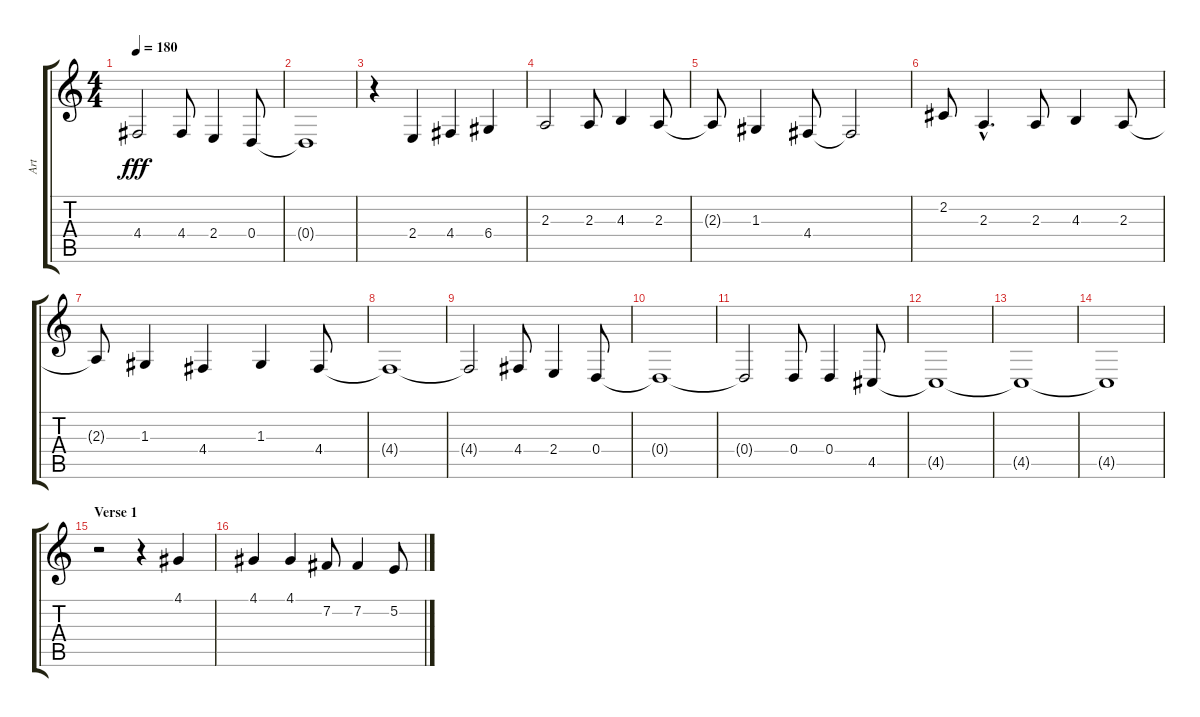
\track ("Art" "Art") {instrument clarinet}
\staff {score tabs}
\tuning (E4 B3 G3 D3 A2 E2) {hide}
\ts (4 4)
\tempo 180
\clef g2
\ks c
4.4{t}.2{dy fff} 4.4.8 2.4.4 0.4.8 |
0.4{t}.1 |
r.4 2.4.4 4.4.4 6.4.4 |
2.3.2 2.3.8 4.3.4 2.3.8 |
2.3{t}.8 1.3.4 4.4.8 4.4{t}.2 |
2.2.8 2.3{hac}.4{d} 2.3.8 4.3.4 2.3.8 |
2.3{t}.8 1.3.4 4.4.4 1.3.4 4.4.8 |
4.4{t}.1 |
4.4{t}.2 4.4.8 2.4.4 0.4.8 |
0.4{t}.1 |
0.4{t}.2 0.4.8 0.4.4 4.5.8 |
4.5{t}.1 |
4.5{t}.1 |
4.5{t}.1 |
\section ("" "Verse 1")
r.2 r.4 4.1.4 |
4.1.4 4.1.4 7.2.8 7.2.4 5.2.8
